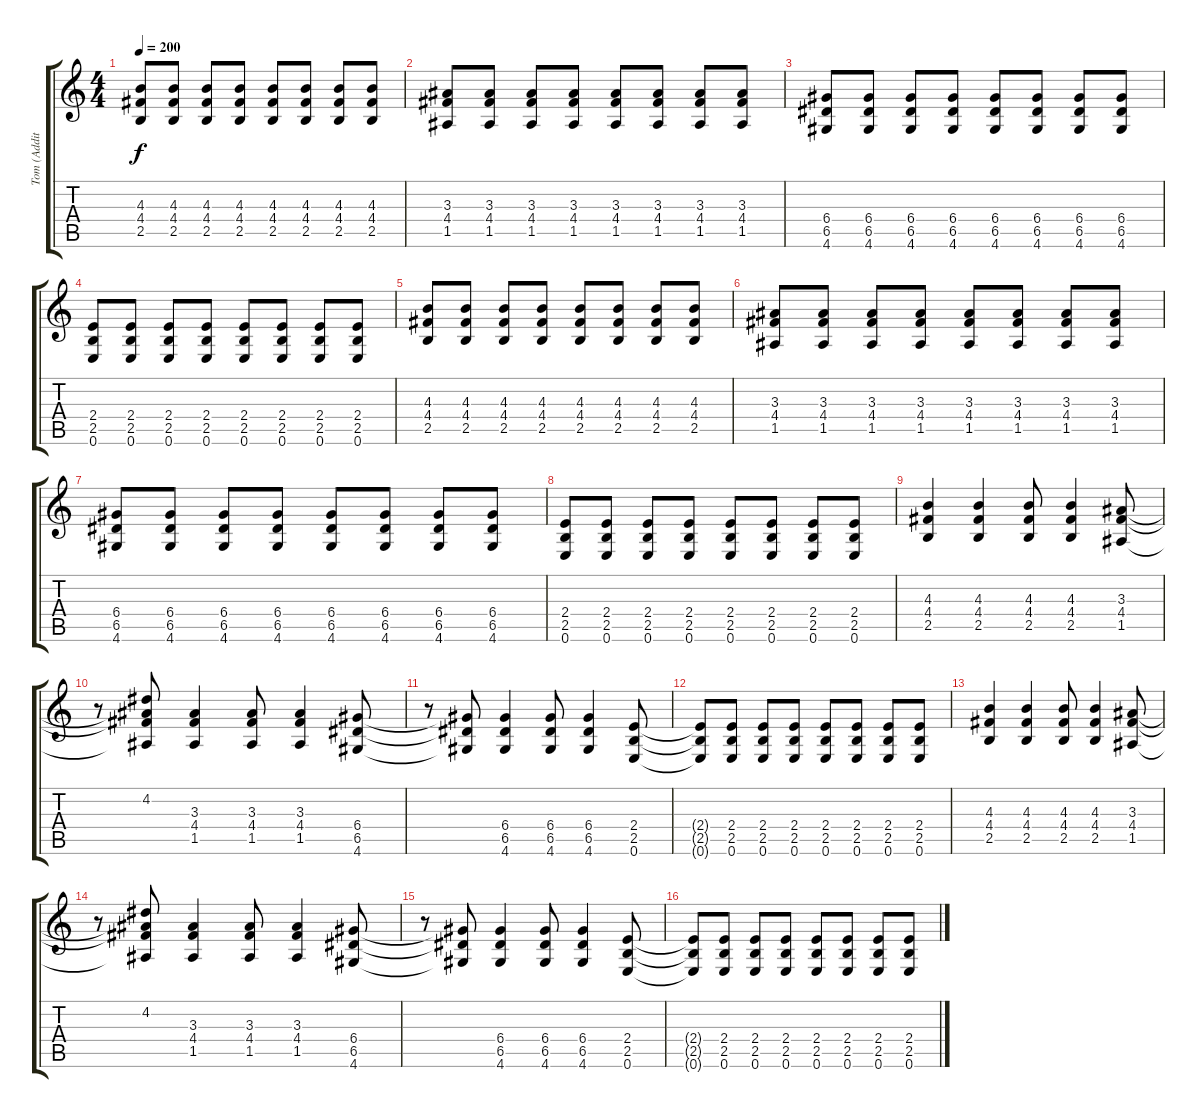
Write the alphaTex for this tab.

\track ("Tom (Additional)" "Tom (Addit") {instrument overdrivenguitar}
\staff {score tabs}
\tuning (E4 B3 G3 D3 A2 E2) {hide}
\ts (4 4)
\tempo 200
\clef g2
\ks c
(4.3 4.4 2.5).8{dy f} (4.3 4.4 2.5).8 (4.3 4.4 2.5).8 (4.3 4.4 2.5).8 (4.3 4.4 2.5).8 (4.3 4.4 2.5).8 (4.3 4.4 2.5).8 (4.3 4.4 2.5).8 |
(3.3 4.4 1.5).8 (3.3 4.4 1.5).8 (3.3 4.4 1.5).8 (3.3 4.4 1.5).8 (3.3 4.4 1.5).8 (3.3 4.4 1.5).8 (3.3 4.4 1.5).8 (3.3 4.4 1.5).8 |
(6.4 6.5 4.6).8 (6.4 6.5 4.6).8 (6.4 6.5 4.6).8 (6.4 6.5 4.6).8 (6.4 6.5 4.6).8 (6.4 6.5 4.6).8 (6.4 6.5 4.6).8 (6.4 6.5 4.6).8 |
(2.4 2.5 0.6).8 (2.4 2.5 0.6).8 (2.4 2.5 0.6).8 (2.4 2.5 0.6).8 (2.4 2.5 0.6).8 (2.4 2.5 0.6).8 (2.4 2.5 0.6).8 (2.4 2.5 0.6).8 |
(4.3 4.4 2.5).8 (4.3 4.4 2.5).8 (4.3 4.4 2.5).8 (4.3 4.4 2.5).8 (4.3 4.4 2.5).8 (4.3 4.4 2.5).8 (4.3 4.4 2.5).8 (4.3 4.4 2.5).8 |
(3.3 4.4 1.5).8 (3.3 4.4 1.5).8 (3.3 4.4 1.5).8 (3.3 4.4 1.5).8 (3.3 4.4 1.5).8 (3.3 4.4 1.5).8 (3.3 4.4 1.5).8 (3.3 4.4 1.5).8 |
(6.4 6.5 4.6).8 (6.4 6.5 4.6).8 (6.4 6.5 4.6).8 (6.4 6.5 4.6).8 (6.4 6.5 4.6).8 (6.4 6.5 4.6).8 (6.4 6.5 4.6).8 (6.4 6.5 4.6).8 |
(2.4 2.5 0.6).8 (2.4 2.5 0.6).8 (2.4 2.5 0.6).8 (2.4 2.5 0.6).8 (2.4 2.5 0.6).8 (2.4 2.5 0.6).8 (2.4 2.5 0.6).8 (2.4 2.5 0.6).8 |
(4.3 4.4 2.5).4 (4.3 4.4 2.5).4 (4.3 4.4 2.5).8 (4.3 4.4 2.5).4 (3.3 4.4 1.5).8 |
r.8 (4.2 3.3{t} 4.4{t} 1.5{t}).8 (3.3 4.4 1.5).4 (3.3 4.4 1.5).8 (3.3 4.4 1.5).4 (6.4 6.5 4.6).8 |
r.8 (6.4{t} 6.5{t} 4.6{t}).8 (6.4 6.5 4.6).4 (6.4 6.5 4.6).8 (6.4 6.5 4.6).4 (2.4 2.5 0.6).8 |
(2.4{t} 2.5{t} 0.6{t}).8 (2.4 2.5 0.6).8 (2.4 2.5 0.6).8 (2.4 2.5 0.6).8 (2.4 2.5 0.6).8 (2.4 2.5 0.6).8 (2.4 2.5 0.6).8 (2.4 2.5 0.6).8 |
(4.3 4.4 2.5).4 (4.3 4.4 2.5).4 (4.3 4.4 2.5).8 (4.3 4.4 2.5).4 (3.3 4.4 1.5).8 |
r.8 (4.2 3.3{t} 4.4{t} 1.5{t}).8 (3.3 4.4 1.5).4 (3.3 4.4 1.5).8 (3.3 4.4 1.5).4 (6.4 6.5 4.6).8 |
r.8 (6.4{t} 6.5{t} 4.6{t}).8 (6.4 6.5 4.6).4 (6.4 6.5 4.6).8 (6.4 6.5 4.6).4 (2.4 2.5 0.6).8 |
(2.4{t} 2.5{t} 0.6{t}).8 (2.4 2.5 0.6).8 (2.4 2.5 0.6).8 (2.4 2.5 0.6).8 (2.4 2.5 0.6).8 (2.4 2.5 0.6).8 (2.4 2.5 0.6).8 (2.4 2.5 0.6).8
